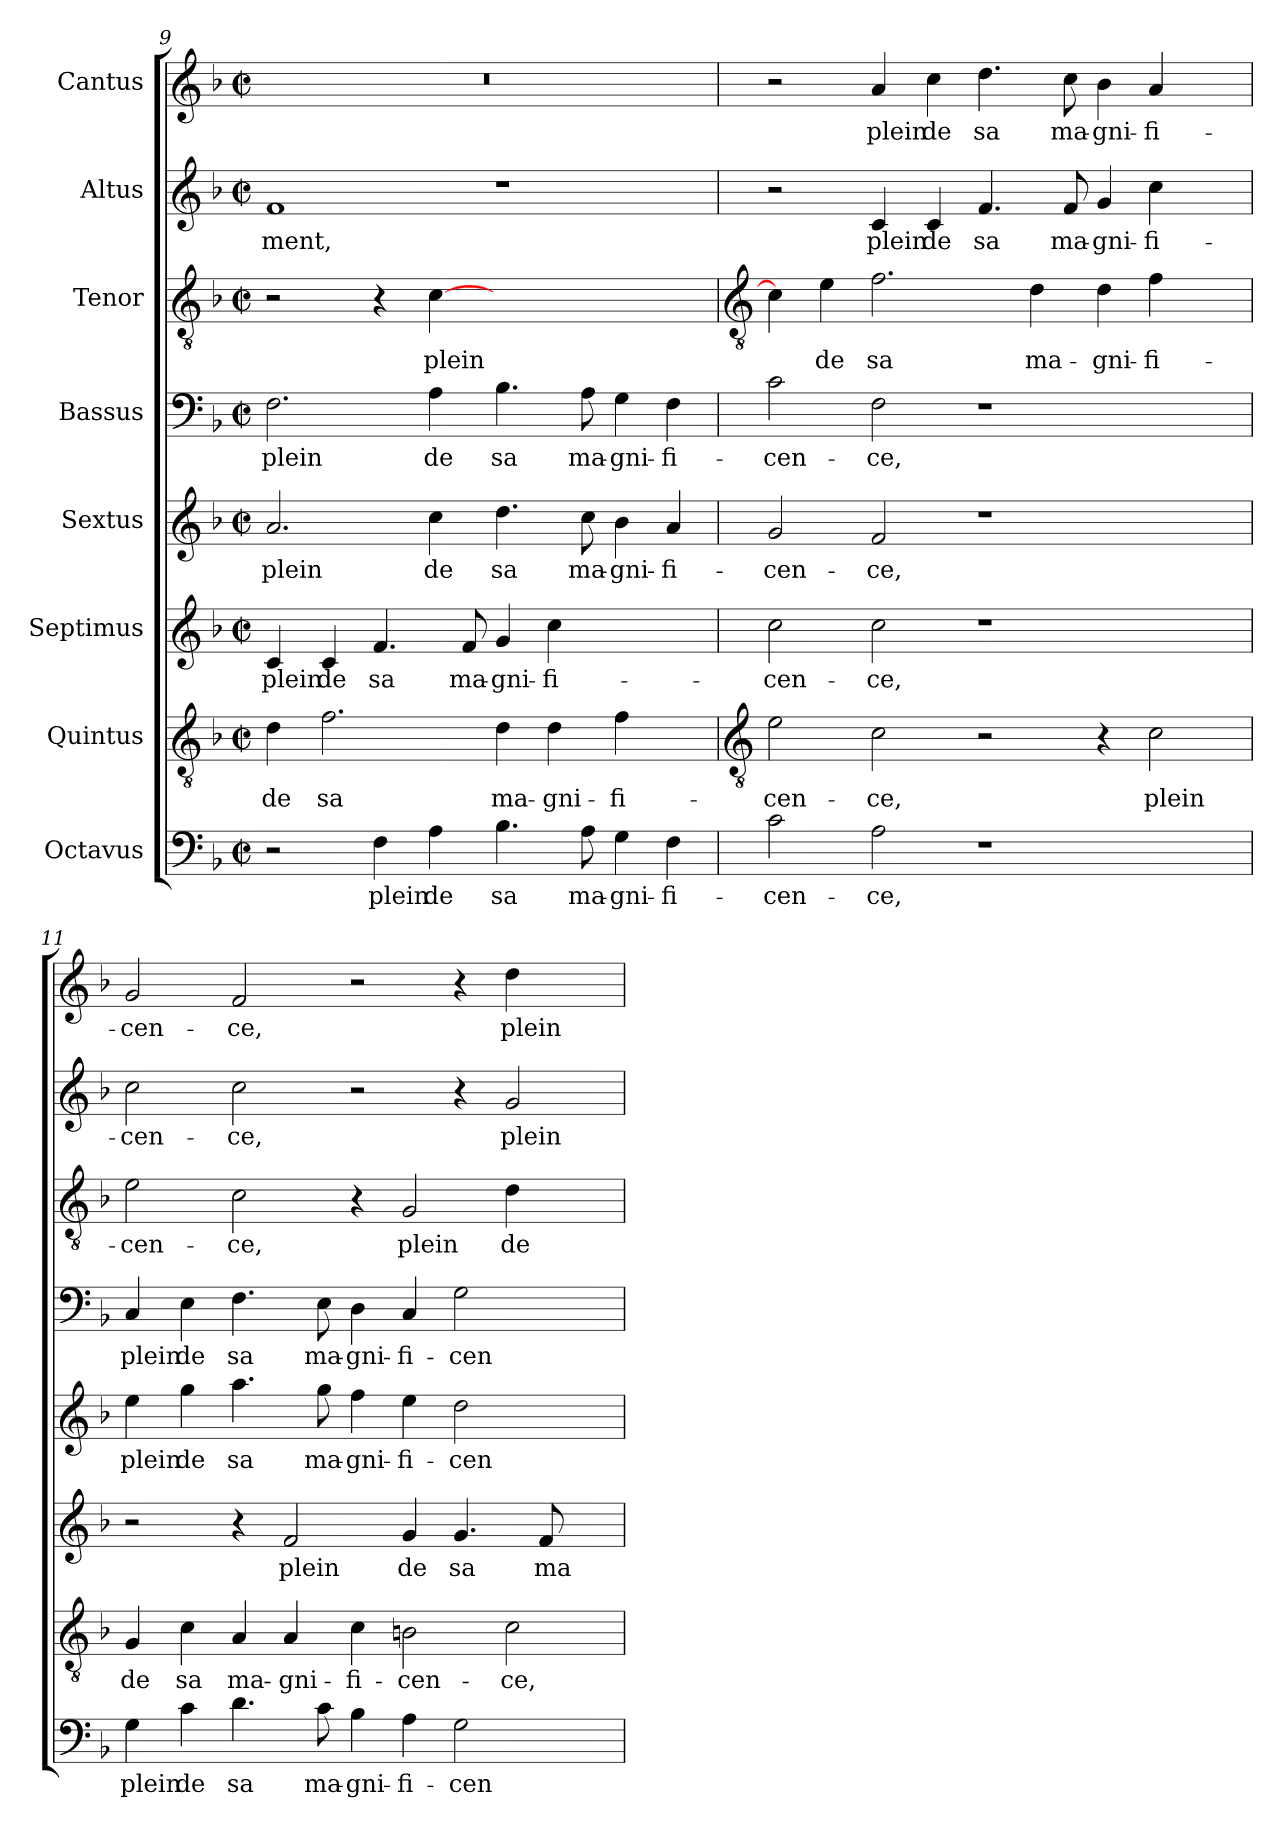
**kern	**text	**kern	**text	**kern	**text	**kern	**text	**kern	**text	**kern	**text	**kern	**text	**kern	**text
*part8	*part8	*part7	*part7	*part6	*part6	*part5	*part5	*part4	*part4	*part3	*part3	*part2	*part2	*part1	*part1
*staff8	*staff8	*staff7	*staff7	*staff6	*staff6	*staff5	*staff5	*staff4	*staff4	*staff3	*staff3	*staff2	*staff2	*staff1	*staff1
*I"Octavus	*	*I"Quintus	*	*I"Septimus	*	*I"Sextus	*	*I"Bassus	*	*I"Tenor	*	*I"Altus	*	*I"Cantus	*
!!LO:LB:g=z
*clefF4	*	*clefGv2	*	*clefG2	*	*clefG2	*	*clefF4	*	*clefGv2	*	*clefG2	*	*clefG2	*
*k[b-]	*	*k[b-]	*	*k[b-]	*	*k[b-]	*	*k[b-]	*	*k[b-]	*	*k[b-]	*	*k[b-]	*
*F:	*	*F:	*	*F:	*	*F:	*	*F:	*	*F:	*	*F:	*	*F:	*
*M4/2	*	*M4/2	*	*M4/2	*	*M4/2	*	*M4/2	*	*M4/2	*	*M4/2	*	*M4/2	*
*met(c|)	*	*met(c|)	*	*met(c|)	*	*met(c|)	*	*met(c|)	*	*met(c|)	*	*met(c|)	*	*met(c|)	*
=9A	=9A	=9A	=9A	=9A	=9A	=9A	=9A	=9A	=9A	=9A	=9A	=9A	=9A	=9A	=9A
!	!	!	!LO:LY:b	!	!LO:LY:b	!	!LO:LY:b	!	!LO:LY:b	!	!	!	!LO:LY:b	!	!
2r	.	4d	de	4c	plein	2.a	plein	2.F	plein	2r	.	1f	-ment,	0r	.
!	!	!	!LO:LY:b	!	!LO:LY:b	!	!	!	!	!	!	!	!	!	!
.	.	2.f	sa	4c	de	.	.	.	.	.	.	.	.	.	.
!	!LO:LY:b	!	!	!	!LO:LY:b	!	!	!	!	!	!	!	!	!	!
4F	plein	.	.	4.f	sa	.	.	.	.	4r	.	.	.	.	.
!	!LO:LY:b	!	!	!	!	!	!LO:LY:b	!	!LO:LY:b	!	!LO:LY:b	!	!	!	!
4A	de	.	.	.	.	4cc	de	4A	de	[4c	plein	.	.	.	.
!	!	!	!	!	!LO:LY:b	!	!	!	!	!	!	!	!	!	!
.	.	.	.	8f	ma-	.	.	.	.	.	.	.	.	.	.
!	!LO:LY:b	!	!LO:LY:b	!	!LO:LY:b	!	!LO:LY:b	!	!LO:LY:b	!	!	!	!	!	!
4.B-	sa	4d	ma-	4g	-gni-	4.dd	sa	4.B-	sa	1ryy	.	1r	.	.	.
!	!	!	!LO:LY:b	!	!LO:LY:b	!	!	!	!	!	!	!	!	!	!
.	.	4d	-gni-	4cc	-fi-	.	.	.	.	.	.	.	.	.	.
!	!LO:LY:b	!	!	!	!	!	!LO:LY:b	!	!LO:LY:b	!	!	!	!	!	!
8A	ma-	.	.	.	.	8cc	ma-	8A	ma-	.	.	.	.	.	.
!	!LO:LY:b	!	!LO:LY:b	!	!	!	!LO:LY:b	!	!LO:LY:b	!	!	!	!	!	!
4G	-gni-	4f	-fi-	2ryy	.	4b-	-gni-	4G	-gni-	.	.	.	.	.	.
!	!LO:LY:b	!	!	!	!	!	!LO:LY:b	!	!LO:LY:b	!	!	!	!	!	!
4F	-fi-	4ryy	.	.	.	4a	-fi-	4F	-fi-	.	.	.	.	.	.
!!LO:LB:g=z
=10	=10	=10	=10	=10	=10	=10	=10	=10	=10	=10	=10	=10	=10	=10	=10
*	*	*clefGv2	*	*	*	*	*	*	*	*clefGv2	*	*	*	*	*
!	!LO:LY:b	!	!LO:LY:b	!	!LO:LY:b	!	!LO:LY:b	!	!LO:LY:b	!	!	!	!	!	!
2c	-cen-	2e	-cen-	2cc	-cen-	2g	-cen-	2c	-cen-	4c]	.	2r	.	2r	.
!	!	!	!	!	!	!	!	!	!	!	!LO:LY:b	!	!	!	!
.	.	.	.	.	.	.	.	.	.	4e	de	.	.	.	.
!	!LO:LY:b	!	!LO:LY:b	!	!LO:LY:b	!	!LO:LY:b	!	!LO:LY:b	!	!LO:LY:b	!	!LO:LY:b	!	!LO:LY:b
2A	-ce,	2c	-ce,	2cc	-ce,	2f	-ce,	2F	-ce,	2.f	sa	4c	plein	4a	plein
!	!	!	!	!	!	!	!	!	!	!	!	!	!LO:LY:b	!	!LO:LY:b
.	.	.	.	.	.	.	.	.	.	.	.	4c	de	4cc	de
!	!	!	!	!	!	!	!	!	!	!	!	!	!LO:LY:b	!	!LO:LY:b
1r	.	2r	.	1r	.	1r	.	1r	.	.	.	4.f	sa	4.dd	sa
!	!	!	!	!	!	!	!	!	!	!	!LO:LY:b	!	!	!	!
.	.	.	.	.	.	.	.	.	.	4d	ma-	.	.	.	.
!	!	!	!	!	!	!	!	!	!	!	!	!	!LO:LY:b	!	!LO:LY:b
.	.	.	.	.	.	.	.	.	.	.	.	8f	ma-	8cc	ma-
!	!	!	!	!	!	!	!	!	!	!	!LO:LY:b	!	!LO:LY:b	!	!LO:LY:b
.	.	4r	.	.	.	.	.	.	.	4d	-gni-	4g	-gni-	4b-	-gni-
!	!	!	!LO:LY:b	!	!	!	!	!	!	!	!LO:LY:b	!	!LO:LY:b	!	!LO:LY:b
.	.	2c	plein	.	.	.	.	.	.	4f	-fi-	4cc	-fi-	4a	-fi-
4ryy	.	.	.	4ryy	.	4ryy	.	4ryy	.	4ryy	.	4ryy	.	4ryy	.
=11	=11	=11	=11	=11	=11	=11	=11	=11	=11	=11	=11	=11	=11	=11	=11
!	!LO:LY:b	!	!LO:LY:b	!	!	!	!LO:LY:b	!	!LO:LY:b	!	!LO:LY:b	!	!LO:LY:b	!	!LO:LY:b
4G	plein	4G	de	2r	.	4ee	plein	4C	plein	2e	-cen-	2cc	-cen-	2g	-cen-
!	!LO:LY:b	!	!LO:LY:b	!	!	!	!LO:LY:b	!	!LO:LY:b	!	!	!	!	!	!
4c	de	4c	sa	.	.	4gg	de	4E	de	.	.	.	.	.	.
!	!LO:LY:b	!	!LO:LY:b	!	!	!	!LO:LY:b	!	!LO:LY:b	!	!LO:LY:b	!	!LO:LY:b	!	!LO:LY:b
4.d	sa	4A	ma-	4r	.	4.aa	sa	4.F	sa	2c	-ce,	2cc	-ce,	2f	-ce,
!	!	!	!LO:LY:b	!	!LO:LY:b	!	!	!	!	!	!	!	!	!	!
.	.	4A	-gni-	2f	plein	.	.	.	.	.	.	.	.	.	.
!	!LO:LY:b	!	!	!	!	!	!LO:LY:b	!	!LO:LY:b	!	!	!	!	!	!
8c	ma-	.	.	.	.	8gg	ma-	8E	ma-	.	.	.	.	.	.
!	!LO:LY:b	!	!LO:LY:b	!	!	!	!LO:LY:b	!	!LO:LY:b	!	!	!	!	!	!
4B-	-gni-	4c	-fi-	.	.	4ff	-gni-	4D	-gni-	4r	.	2r	.	2r	.
!	!LO:LY:b	!	!LO:LY:b	!	!LO:LY:b	!	!LO:LY:b	!	!LO:LY:b	!	!LO:LY:b	!	!	!	!
4A	-fi-	2Bn	-cen-	4g	de	4ee	-fi-	4C	-fi-	2G	plein	.	.	.	.
!	!LO:LY:b	!	!	!	!LO:LY:b	!	!LO:LY:b	!	!LO:LY:b	!	!	!	!	!	!
2G	-cen-	.	.	4.g	sa	2dd	-cen-	2G	-cen-	.	.	4r	.	4r	.
!	!	!	!LO:LY:b	!	!	!	!	!	!	!	!LO:LY:b	!	!LO:LY:b	!	!LO:LY:b
.	.	2c	-ce,	.	.	.	.	.	.	4d	de	2g	plein	4dd	plein
!	!	!	!	!	!LO:LY:b	!	!	!	!	!	!	!	!	!	!
.	.	.	.	8f	ma-	.	.	.	.	.	.	.	.	.	.
4ryy	.	.	.	4ryy	.	4ryy	.	4ryy	.	4ryy	.	.	.	4ryy	.
=	=	=	=	=	=	=	=	=	=	=	=	=	=	=	=
*-	*-	*-	*-	*-	*-	*-	*-	*-	*-	*-	*-	*-	*-	*-	*-
